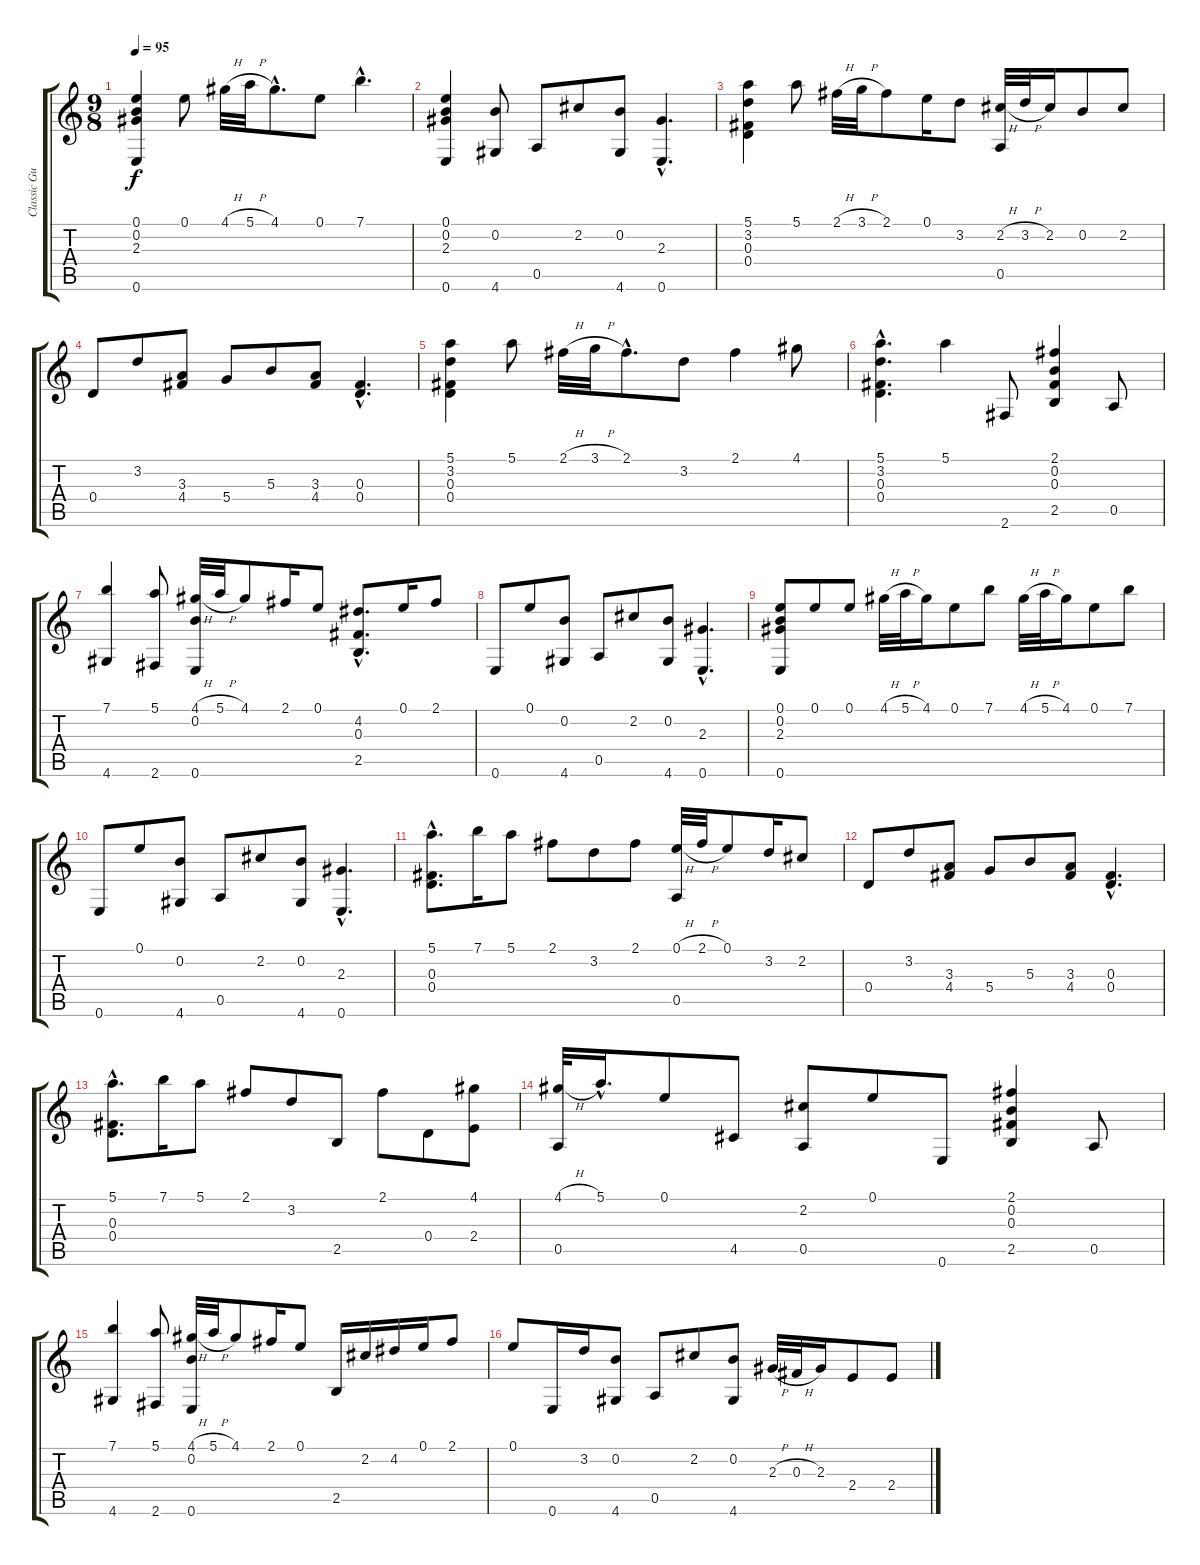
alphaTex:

\track ("Classic Guitar" "Classic Gu") {instrument acousticguitarnylon}
\staff {score tabs}
\tuning (E4 B3 Gb3 D3 A2 E2) {hide}
\ts (9 8)
\tempo 95
\clef g2
\ks c
(0.1 0.2 2.3 0.6).4{dy f} 0.1.8 4.1{h}.32 5.1{h}.32 4.1{hac}.8{d} 0.1.8 7.1{hac}.4{d} |
(0.1 0.2 2.3 0.6).4 (0.2 4.6).8 0.5.8 2.2.8 (0.2 4.6).8 (2.3{hac} 0.6{hac}).4{d} |
(5.1 3.2 0.3 0.4).4 5.1.8 2.1{h}.32 3.1{h}.32 2.1.8 0.1.16 3.2.8 (2.2{h} 0.5).32 3.2{h}.32 2.2.16 0.2.8 2.2.8 |
0.4.8 3.2.8 (3.3 4.4).8 5.4.8 5.3.8 (3.3 4.4).8 (0.3{hac} 0.4{hac}).4{d} |
(5.1 3.2 0.3 0.4).4 5.1.8 2.1{h}.32 3.1{h}.32 2.1{hac}.8{d} 3.2.8 2.1.4 4.1.8 |
(5.1{hac} 3.2{hac} 0.3{hac} 0.4{hac}).4{d} 5.1.4 2.6.8 (2.1 0.2 0.3 2.5).4 0.5.8 |
(7.1 4.6).4 (5.1 2.6).8 (4.1{h} 0.2 0.6).32 5.1{h}.32 4.1.8 2.1.16 0.1.8 (4.2{hac} 0.3{hac} 2.5{hac}).8{d} 0.1.16 2.1.8 |
0.6.8 0.1.8 (0.2 4.6).8 0.5.8 2.2.8 (0.2 4.6).8 (2.3{hac} 0.6{hac}).4{d} |
(0.1 0.2 2.3 0.6).8 0.1.8 0.1.8 4.1{h}.32 5.1{h}.32 4.1.16 0.1.8 7.1.8 4.1{h}.32 5.1{h}.32 4.1.16 0.1.8 7.1.8 |
0.6.8 0.1.8 (0.2 4.6).8 0.5.8 2.2.8 (0.2 4.6).8 (2.3{hac} 0.6{hac}).4{d} |
(5.1{hac} 0.3{hac} 0.4{hac}).8{d} 7.1.16 5.1.8 2.1.8 3.2.8 2.1.8 (0.1{h} 0.5).32 2.1{h}.32 0.1.8 3.2.16 2.2.8 |
0.4.8 3.2.8 (3.3 4.4).8 5.4.8 5.3.8 (3.3 4.4).8 (0.3{hac} 0.4{hac}).4{d} |
(5.1{hac} 0.3{hac} 0.4{hac}).8{d} 7.1.16 5.1.8 2.1.8 3.2.8 2.5.8 2.1.8 0.4.8 (4.1 2.4).8 |
(4.1{h} 0.5).32 5.1{hac}.16{d} 0.1.8 4.5.8 (2.2 0.5).8 0.1.8 0.6.8 (2.1 0.2 0.3 2.5).4 0.5.8 |
(7.1 4.6).4 (5.1 2.6).8 (4.1{h} 0.2 0.6).32 5.1{h}.32 4.1.8 2.1.16 0.1.8 2.5.16 2.2.16 4.2.16 0.1.16 2.1.8 |
0.1.8 0.6.16 3.2.16 (0.2 4.6).8 0.5.8 2.2.8 (0.2 4.6).8 2.3{h}.32 0.3{h}.32 2.3.16 2.4.8 2.4.8
